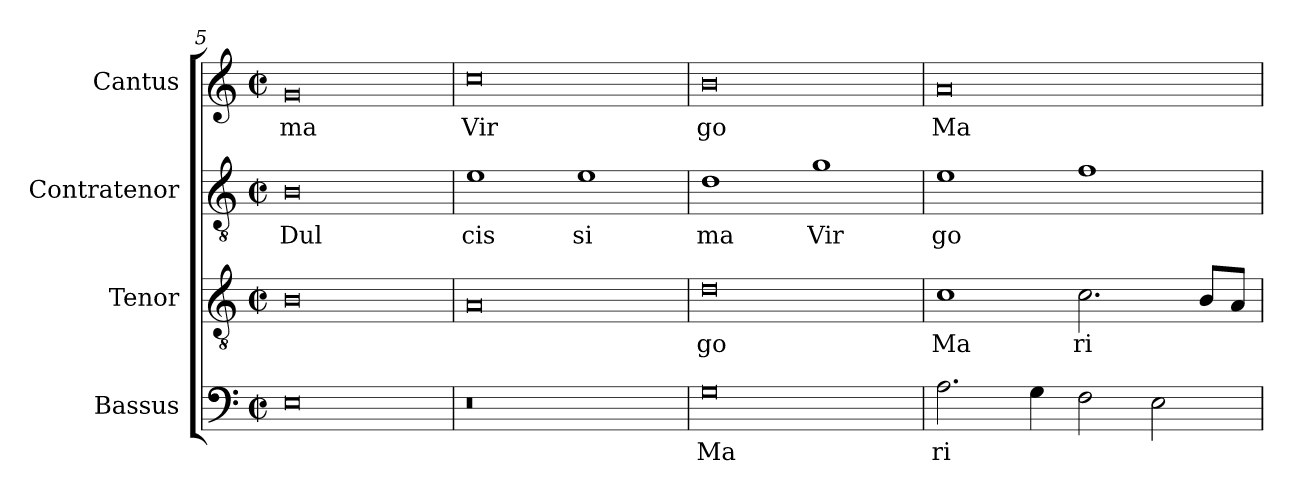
**kern	**text	**kern	**text	**kern	**text	**kern	**text
*part4	*part4	*part3	*part3	*part2	*part2	*part1	*part1
*staff4	*staff4	*staff3	*staff3	*staff2	*staff2	*staff1	*staff1
*I"Bassus	*	*I"Tenor	*	*I"Contratenor	*	*I"Cantus	*
*clefF4	*	*clefGv2	*	*clefGv2	*	*clefG2	*
*M2/2	*	*M2/2	*	*M2/2	*	*M2/2	*
*met(c|)	*	*met(c|)	*	*met(c|)	*	*met(c|)	*
=5	=5	=5	=5	=5	=5	=5	=5
!	!	!	!	!	!LO:LY:b:cj	!	!LO:LY:b:cj
0E	.	0B	.	0B	-Dul	0g	ma
=6	=6	=6	=6	=6	=6	=6	=6
!	!	!	!	!	!LO:LY:b:cj	!	!LO:LY:b:cj
0r	.	0A	.	1e	cis	0cc	Vir
!	!	!	!	!	!LO:LY:b:cj	!	!
.	.	.	.	1e	si	.	.
=7	=7	=7	=7	=7	=7	=7	=7
!	!LO:LY:b:cj	!	!LO:LY:b:cj	!	!LO:LY:b:cj	!	!LO:LY:b:cj
0G	Ma	0d	go	1d	ma	0b	go
!	!	!	!	!	!LO:LY:b:cj	!	!
.	.	.	.	1g	Vir	.	.
=8	=8	=8	=8	=8	=8	=8	=8
!	!LO:LY:b:cj	!	!LO:LY:b:cj	!	!LO:LY:b:cj	!	!LO:LY:b:cj
2.A\	ri	1c	Ma	1e	go	0a	Ma
4G\	.	.	.	.	.	.	.
!	!	!	!LO:LY:b:cj	!	!	!	!
2F\	.	2.c\	ri	1f	.	.	.
2E\	.	.	.	.	.	.	.
.	.	8B/L	.	.	.	.	.
.	.	8A/J	.	.	.	.	.
=	=	=	=	=	=	=	=
*-	*-	*-	*-	*-	*-	*-	*-
